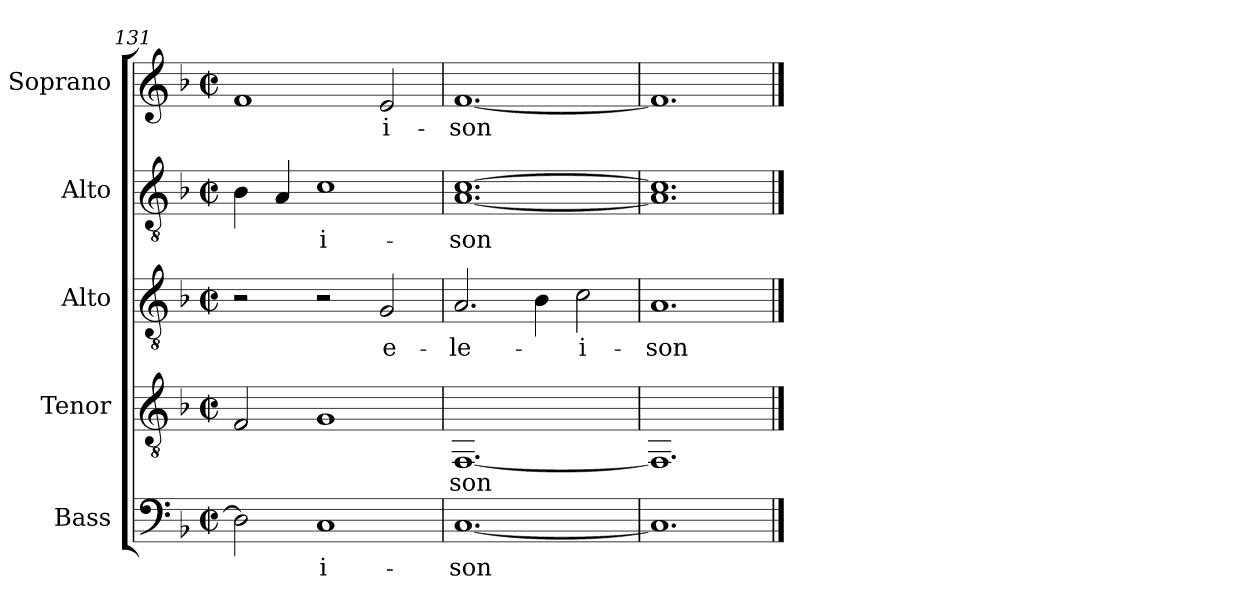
**kern	**text	**kern	**text	**kern	**text	**kern	**text	**kern	**text
*part5	*part5	*part4	*part4	*part3	*part3	*part2	*part2	*part1	*part1
*staff5	*staff5	*staff4	*staff4	*staff3	*staff3	*staff2	*staff2	*staff1	*staff1
*I"Bass	*	*I"Tenor	*	*I"Alto	*	*I"Alto	*	*I"Soprano	*
*I'B.	*	*I'T.	*	*I'A.	*	*I'A.	*	*I'S.	*
*clefF4	*	*clefGv2	*	*clefGv2	*	*clefGv2	*	*clefG2	*
*k[b-]	*	*k[b-]	*	*k[b-]	*	*k[b-]	*	*k[b-]	*
*M3/2	*	*M3/2	*	*M3/2	*	*M3/2	*	*M3/2	*
*met(c|)	*	*met(c|)	*	*met(c|)	*	*met(c|)	*	*met(c|)	*
=131	=131	=131	=131	=131	=131	=131	=131	=131	=131
2D\]	.	2F/	.	2r	.	4B-\	.	1f	.
.	.	.	.	.	.	4A/	.	.	.
!	!LO:LY:b	!	!	!	!	!	!LO:LY:b	!	!
1C	-i-	1G	.	2r	.	1c	-i-	.	.
!	!	!	!	!	!LO:LY:b	!	!	!	!LO:LY:b
.	.	.	.	2G/	e-	.	.	2e/	-i-
=132	=132	=132	=132	=132	=132	=132	=132	=132	=132
!	!LO:LY:b	!	!LO:LY:b	!	!LO:LY:b	!	!LO:LY:b	!	!LO:LY:b
[1.C	-son	[1.FF	-son	2.A/	-le-	[1.A [1.c	-son	[1.f	-son
.	.	.	.	4B-\	.	.	.	.	.
!	!	!	!	!	!LO:LY:b	!	!	!	!
.	.	.	.	2c\	-i-	.	.	.	.
=133	=133	=133	=133	=133	=133	=133	=133	=133	=133
!	!	!	!	!	!LO:LY:b	!	!	!	!
1.C]	.	1.FF]	.	1.A	-son	1.A] 1.c]	.	1.f]	.
==	==	==	==	==	==	==	==	==	==
*-	*-	*-	*-	*-	*-	*-	*-	*-	*-
